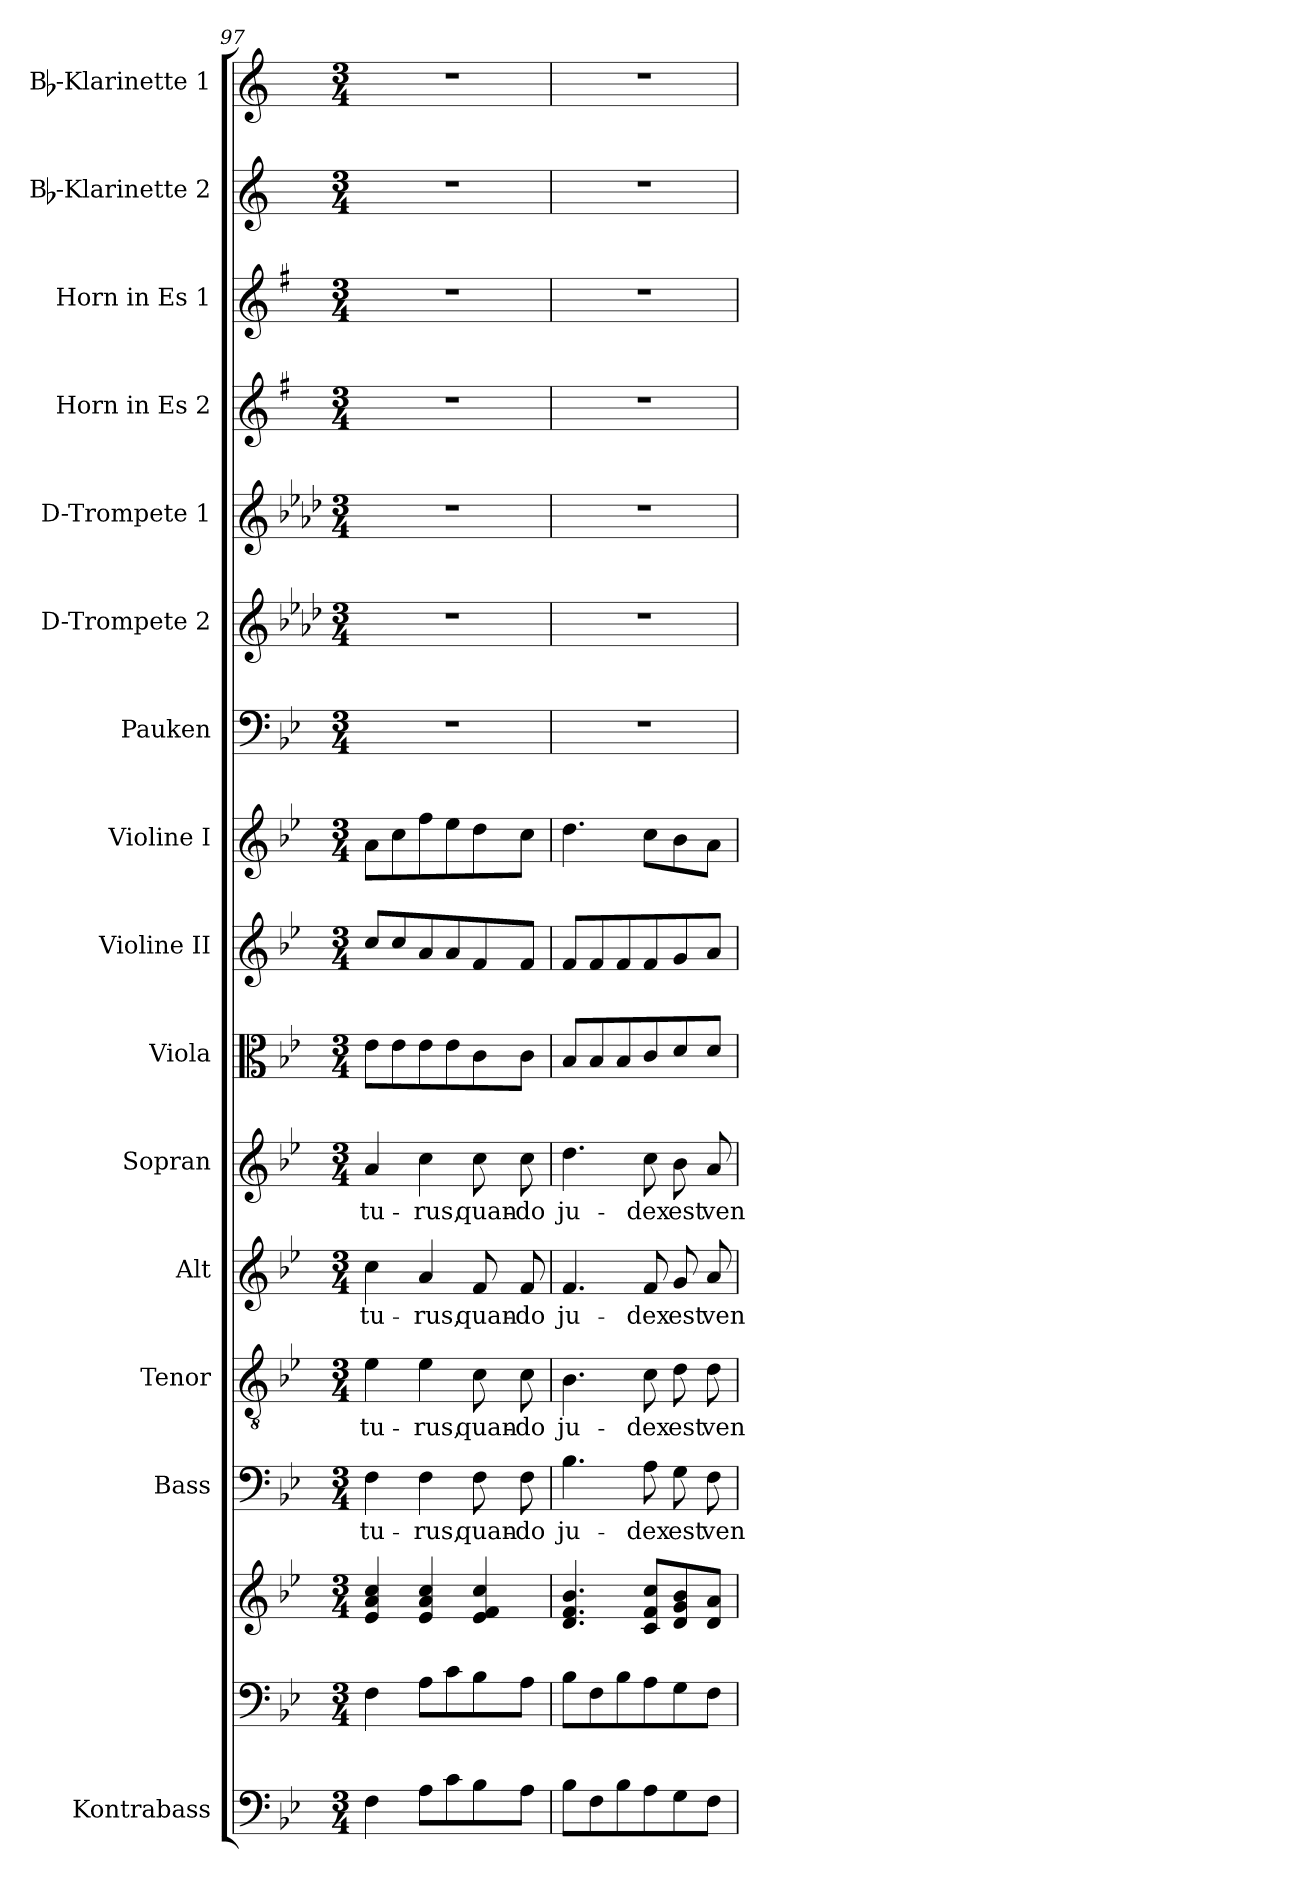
**kern	**kern	**kern	**kern	**text	**kern	**text	**kern	**text	**kern	**text	**kern	**kern	**kern	**kern	**kern	**kern	**kern	**kern	**kern	**kern
*part16	*part15	*part15	*part14	*part14	*part13	*part13	*part12	*part12	*part11	*part11	*part10	*part9	*part8	*part7	*part6	*part5	*part4	*part3	*part2	*part1
*staff17	*staff16	*staff15	*staff14	*staff14	*staff13	*staff13	*staff12	*staff12	*staff11	*staff11	*staff10	*staff9	*staff8	*staff7	*staff6	*staff5	*staff4	*staff3	*staff2	*staff1
*I"Kontrabass	*	*	*I"Bass	*	*I"Tenor	*	*I"Alt	*	*I"Sopran	*	*I"Viola	*I"Violine II	*I"Violine I	*I"Pauken	*I"D-Trompete 2	*I"D-Trompete 1	*I"Horn in Es 2	*I"Horn in Es 1	*I"Bb-Klarinette 2	*I"Bb-Klarinette 1
*I'Kb.	*	*	*I'B.	*	*I'T.	*	*I'A.	*	*I'S.	*	*I'Vla.	*I'Vl. II	*I'Vl. I	*I'Pk.	*I'D Trp. 2	*I'D Trp. 1	*	*	*I'Bb Kl. 2	*I'Bb Kl. 1
*clefF4	*clefF4	*clefG2	*clefF4	*	*clefGv2	*	*clefG2	*	*clefG2	*	*clefC3	*clefG2	*clefG2	*clefF4	*clefG2	*clefG2	*clefG2	*clefG2	*clefG2	*clefG2
*ITrd7c12	*	*	*	*	*	*	*	*	*	*	*	*	*	*	*ITrd-1c-2	*ITrd-1c-2	*ITrd5c9	*ITrd5c9	*ITrd1c2	*ITrd1c2
*k[b-e-]	*k[b-e-]	*k[b-e-]	*k[b-e-]	*	*k[b-e-]	*	*k[b-e-]	*	*k[b-e-]	*	*k[b-e-]	*k[b-e-]	*k[b-e-]	*k[b-e-]	*k[b-e-]	*k[b-e-]	*k[b-e-]	*k[b-e-]	*k[b-e-]	*k[b-e-]
*B-:	*B-:	*B-:	*B-:	*	*B-:	*	*B-:	*	*B-:	*	*B-:	*B-:	*B-:	*B-:	*B-:	*B-:	*B-:	*B-:	*B-:	*B-:
*M3/4	*M3/4	*M3/4	*M3/4	*	*M3/4	*	*M3/4	*	*M3/4	*	*M3/4	*M3/4	*M3/4	*M3/4	*M3/4	*M3/4	*M3/4	*M3/4	*M3/4	*M3/4
=97	=97	=97	=97	=97	=97	=97	=97	=97	=97	=97	=97	=97	=97	=97	=97	=97	=97	=97	=97	=97
!	!	!	!	!LO:LY:b	!	!LO:LY:b	!	!LO:LY:b	!	!LO:LY:b	!	!	!	!	!	!	!	!	!	!
4FF\	4F\	4e-/ 4a/ 4cc/	4F\	-tu-	4e-\	-tu-	4cc\	-tu-	4a/	-tu-	8e-\L	8cc/L	8a\L	2.r	2.r	2.r	2.r	2.r	2.r	2.r
.	.	.	.	.	.	.	.	.	.	.	8e-\	8cc/	8cc\	.	.	.	.	.	.	.
!	!	!	!	!LO:LY:b	!	!LO:LY:b	!	!LO:LY:b	!	!LO:LY:b	!	!	!	!	!	!	!	!	!	!
8AA\L	8A\L	4e-/ 4a/ 4cc/	4F\	-rus,	4e-\	-rus,	4a/	-rus,	4cc\	-rus,	8e-\	8a/	8ff\	.	.	.	.	.	.	.
8C\	8c\	.	.	.	.	.	.	.	.	.	8e-\	8a/	8ee-\	.	.	.	.	.	.	.
!	!	!	!	!LO:LY:b	!	!LO:LY:b	!	!LO:LY:b	!	!LO:LY:b	!	!	!	!	!	!	!	!	!	!
8BB-\	8B-\	4e-/ 4f/ 4cc/	8F\	quan-	8c\	quan-	8f/	quan-	8cc\	quan-	8c\	8f/	8dd\	.	.	.	.	.	.	.
!	!	!	!	!LO:LY:b	!	!LO:LY:b	!	!LO:LY:b	!	!LO:LY:b	!	!	!	!	!	!	!	!	!	!
8AA\J	8A\J	.	8F\	-do	8c\	-do	8f/	-do	8cc\	-do	8c\J	8f/J	8cc\J	.	.	.	.	.	.	.
!!LO:PB:g=z
=98	=98	=98	=98	=98	=98	=98	=98	=98	=98	=98	=98	=98	=98	=98	=98	=98	=98	=98	=98	=98
!	!	!	!	!LO:LY:b	!	!LO:LY:b	!	!LO:LY:b	!	!LO:LY:b	!	!	!	!	!	!	!	!	!	!
8BB-\L	8B-\L	4.d/ 4.f/ 4.b-/	4.B-\	ju-	4.B-\	ju-	4.f/	ju-	4.dd\	ju-	8B-/L	8f/L	4.dd\	2.r	2.r	2.r	2.r	2.r	2.r	2.r
8FF\	8F\	.	.	.	.	.	.	.	.	.	8B-/	8f/	.	.	.	.	.	.	.	.
8BB-\	8B-\	.	.	.	.	.	.	.	.	.	8B-/	8f/	.	.	.	.	.	.	.	.
!	!	!	!	!LO:LY:b	!	!LO:LY:b	!	!LO:LY:b	!	!LO:LY:b	!	!	!	!	!	!	!	!	!	!
8AA\	8A\	8c/ 8f/ 8cc/L	8A\	-dex	8c\	-dex	8f/	-dex	8cc\	-dex	8c/	8f/	8cc\L	.	.	.	.	.	.	.
!	!	!	!	!LO:LY:b	!	!LO:LY:b	!	!LO:LY:b	!	!LO:LY:b	!	!	!	!	!	!	!	!	!	!
8GG\	8G\	8d/ 8g/ 8b-/	8G\	est	8d\	est	8g/	est	8b-\	est	8d/	8g/	8b-\	.	.	.	.	.	.	.
!	!	!	!	!LO:LY:b	!	!LO:LY:b	!	!LO:LY:b	!	!LO:LY:b	!	!	!	!	!	!	!	!	!	!
8FF\J	8F\J	8d/ 8a/J	8F\	ven-	8d\	ven-	8a/	ven-	8a/	ven-	8d/J	8a/J	8a\J	.	.	.	.	.	.	.
=	=	=	=	=	=	=	=	=	=	=	=	=	=	=	=	=	=	=	=	=
*-	*-	*-	*-	*-	*-	*-	*-	*-	*-	*-	*-	*-	*-	*-	*-	*-	*-	*-	*-	*-
